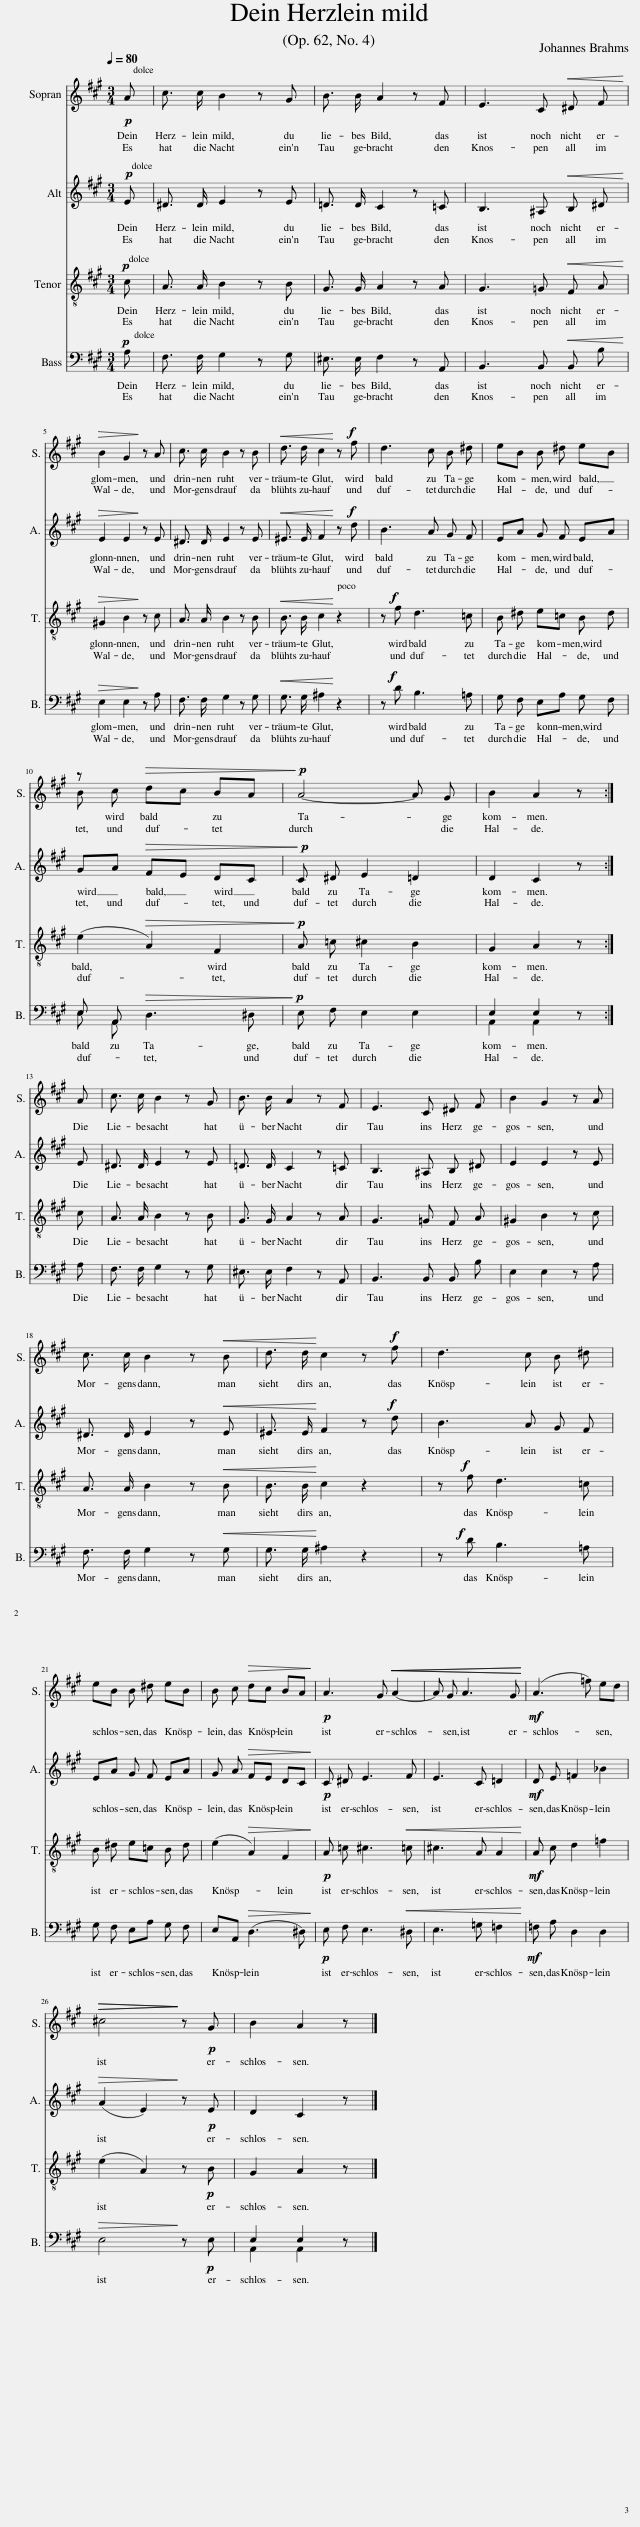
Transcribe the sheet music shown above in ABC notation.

X:1
%%score ( 1 2 ) 3 4 ( 5 6 )
L:1/8
Q:1/4=80
M:3/4
I:linebreak $
K:A
V:1 treble
V:2 treble
V:3 treble
V:4 treble-8
V:5 bass
V:6 bass
V:1
!p! A | c3/2 c/ B2 z G | B3/2 B/ A2 z F | E3 C!<(! ^D F!<)! |$!>(! B2 G2!>)! z A | %5
 c3/2 c/ B2 z B |!<(! d3/2 d/ c2!<)! z!f! f | d3 c B ^d | eB B ^d eB |$ z c!>(! dc BA!>)! | %10
!p! A4- A G | B2 A2 z :|$ A | c3/2 c/ B2 z G | B3/2 B/ A2 z F | %15
 E3 C ^D F | B2 G2 z A |$ c3/2 c/ B2 z!<(! B | d3/2 d/!<)! c2 z!f! f | d3 c B ^d |$ %20
 eB B ^d eB | B c!>(! dc BA!>)! |!p! A3 G!<(!!<(! A2- | A G A3 G!<)!!<)! |!mf! (A3 =f) ed |$ %25
!>(!!>(! ^c4!>)!!>)! z!p! G | B2 A2 z |] %27
V:2
 x | x6 | x6 | x6 |$ x6 | %5
 x6 | x6 | x6 | x6 |$ B x5 | %10
 x6 | x5 :|$ x | x6 | x6 | %15
 x6 | x6 |$ x6 | x6 | x6 |$ %20
 x6 | x6 | x6 | x6 | x6 |$ %25
 x6 | x5 |] %27
V:3
!p! E | ^D3/2 D/ E2 z E | =D3/2 D/ C2 z =C | B,3 ^A,!<(! B, ^D!<)! |$!>(! E2 E2!>)! z E | %5
 ^D3/2 D/ E2 z E |!<(! ^E3/2 E/ F2!<)! z!f! d | B3 A G F | EA G F EA |$ GA!>(! FE DC!>)! | %10
!p! C ^D E2 =D2 | D2 C2 z :|$ E | ^D3/2 D/ E2 z E | =D3/2 D/ C2 z =C | %15
 B,3 ^A, B, ^D | E2 E2 z E |$ ^D3/2 D/ E2 z!<(! E | ^E3/2 E/!<)! F2 z!f! d | B3 A G F |$ %20
 EA G F EA | G A!>(! FE DC!>)! |!p! C ^D E3 F | E3 C =D2 |!mf! D E =F2 _B2 |$ %25
!>(! (A2 E2)!>)! z!p! E | D2 C2 z |] %27
V:4
!p! c | A3/2 A/ B2 z B | G3/2 G/ A2 z A | G3 =G!<(! F A!<)! |$!>(! ^G2 B2!>)! z c | %5
 A3/2 A/ B2 z B |!<(! B3/2 B/ c2!<)! z2 | z!f! f d3 =c | B ^d e=c B d |$ (e2!>(! A2) F2!>)! | %10
!p! A =c ^c2 B2 | G2 A2 z :|$ c | A3/2 A/ B2 z B | G3/2 G/ A2 z A | %15
 G3 =G F A | ^G2 B2 z c |$ A3/2 A/ B2 z!<(! B | B3/2 B/!<)! c2 z2 | z!f! f d3 =c |$ %20
 B ^d e=c B d | (e2!>(! A2) F2!>)! |!p! A =c ^c3!<(! =c | ^c3 A A2!<)! |!mf! A c d2 =f2 |$ %25
 (e2 A2) z!p! B | G2 A2 z |] %27
V:5
!p! A, | F,3/2 F,/ G,2 z G, | ^E,3/2 E,/ F,2 z A,, | B,,3 B,,!<(! B,, B,!<)! |$!>(! E,2 E,2!>)! z A, | %5
 F,3/2 F,/ G,2 z G, |!<(! G,3/2 G,/ ^A,2!<)! z2 | z!f! D B,3 =A, | G, F, E,A, G, F, |$ E, A,,!>(! D,3 ^D,!>)! | %10
!p! E, F, E,2 E,2 | E,2 E,2 z :|$ A, | F,3/2 F,/ G,2 z G, | ^E,3/2 E,/ F,2 z A,, | %15
 B,,3 B,, B,, B, | E,2 E,2 z A, |$ F,3/2 F,/ G,2 z!<(! G, | G,3/2 G,/!<)! ^A,2 z2 | z!f! D B,3 =A, |$ %20
 G, F, E,A, G, F, | E,A,,!>(! (D,3 ^D,)!>)! |!p! E, F, E,3!<(! ^D, | E,3 =G, =F,2!<)! |!mf! =F, A, D,2 D,2 |$ %25
!>(! E,4!>)! z!p! E, | E,2 E,2 z |] %27
V:6
 x | x6 | x6 | x6 |$ x6 | %5
 x6 | x6 | x6 | x6 |$ E, A,, x4 | %10
 x6 | A,,2 A,,2 x :|$ x | x6 | x6 | %15
 x6 | x6 |$ x6 | x6 | x6 |$ %20
 x6 | x6 | x6 | x6 | x6 |$ %25
 x6 | A,,2 A,,2 x |] %27
